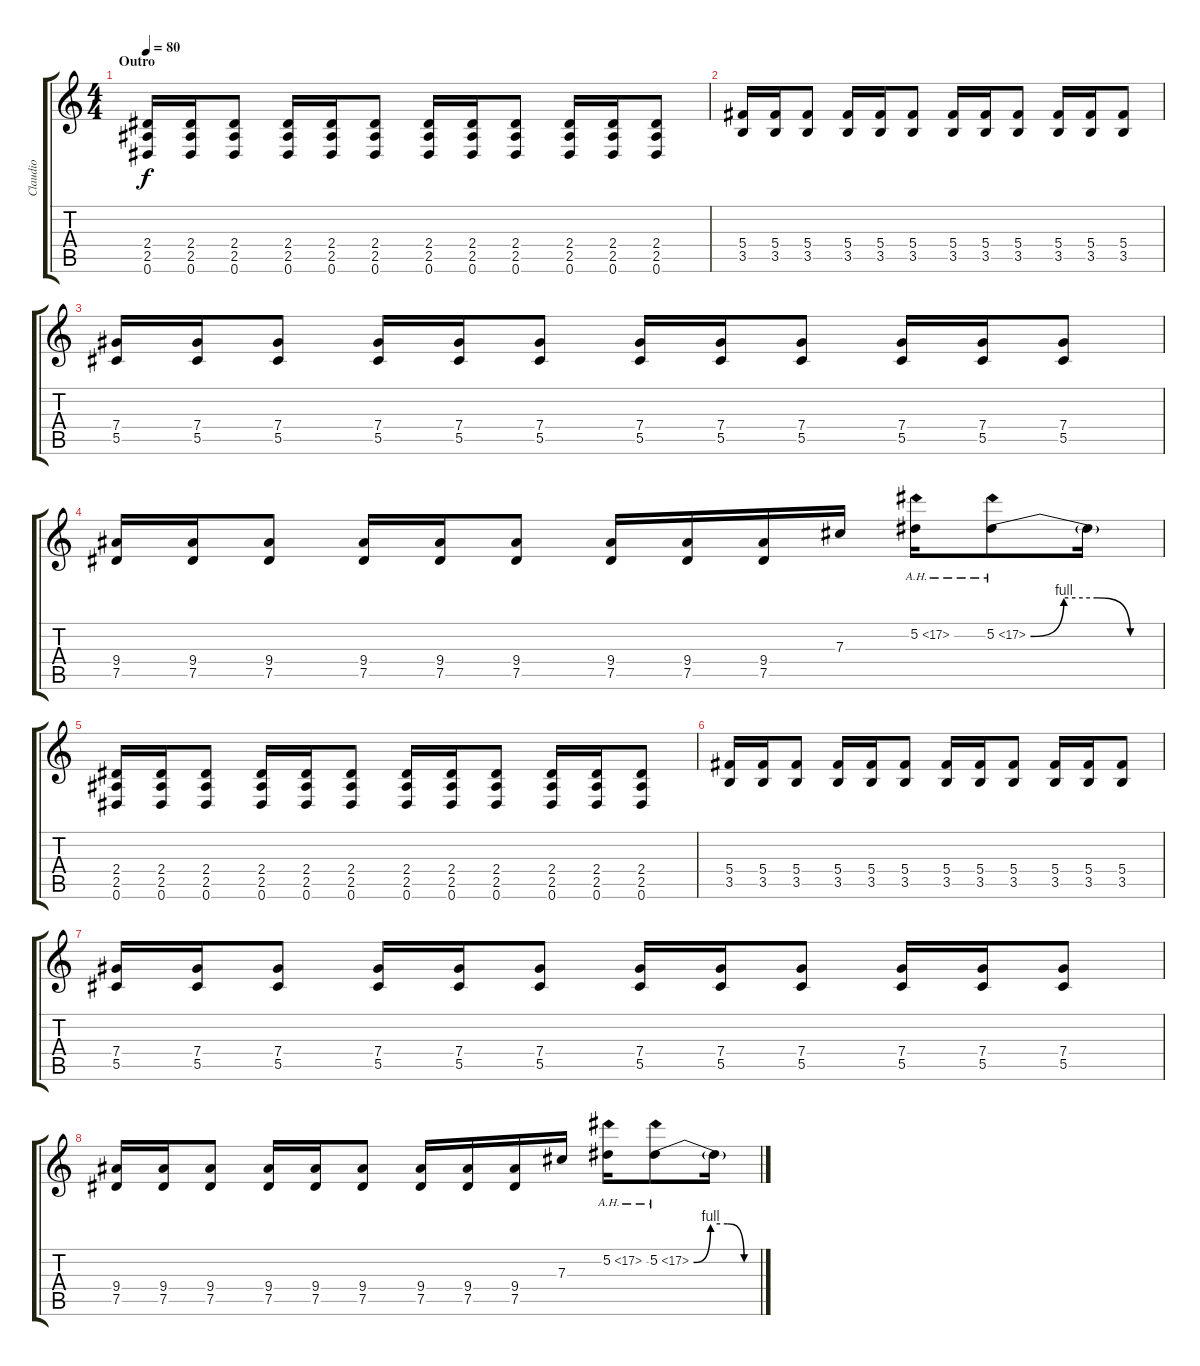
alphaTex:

\track ("Claudio" "Claudio") {instrument overdrivenguitar}
\staff {score tabs}
\tuning (Eb4 Bb3 Gb3 Db3 Ab2 Eb2) {hide}
\ts (4 4)
\section ("" "Outro")
\tempo 80
\clef g2
\ks c
(2.4 2.5 0.6).16{dy f volume 12} (2.4 2.5 0.6).16 (2.4 2.5 0.6).8 (2.4 2.5 0.6).16 (2.4 2.5 0.6).16 (2.4 2.5 0.6).8 (2.4 2.5 0.6).16 (2.4 2.5 0.6).16 (2.4 2.5 0.6).8 (2.4 2.5 0.6).16 (2.4 2.5 0.6).16 (2.4 2.5 0.6).8 |
(5.4 3.5).16 (5.4 3.5).16 (5.4 3.5).8 (5.4 3.5).16 (5.4 3.5).16 (5.4 3.5).8 (5.4 3.5).16 (5.4 3.5).16 (5.4 3.5).8 (5.4 3.5).16 (5.4 3.5).16 (5.4 3.5).8 |
(7.4 5.5).16 (7.4 5.5).16 (7.4 5.5).8 (7.4 5.5).16 (7.4 5.5).16 (7.4 5.5).8 (7.4 5.5).16 (7.4 5.5).16 (7.4 5.5).8 (7.4 5.5).16 (7.4 5.5).16 (7.4 5.5).8 |
(9.4 7.5).16 (9.4 7.5).16 (9.4 7.5).8 (9.4 7.5).16 (9.4 7.5).16 (9.4 7.5).8 (9.4 7.5).16 (9.4 7.5).16 (9.4 7.5).16 7.3.16 5.2{ah 12}.16 5.2{be (custom 0 0 15 4 30 4 45 0 60 0) ah 12}.8 5.2{t}.16 |
(2.4 2.5 0.6).16 (2.4 2.5 0.6).16 (2.4 2.5 0.6).8 (2.4 2.5 0.6).16 (2.4 2.5 0.6).16 (2.4 2.5 0.6).8 (2.4 2.5 0.6).16 (2.4 2.5 0.6).16 (2.4 2.5 0.6).8 (2.4 2.5 0.6).16 (2.4 2.5 0.6).16 (2.4 2.5 0.6).8 |
(5.4 3.5).16 (5.4 3.5).16 (5.4 3.5).8 (5.4 3.5).16 (5.4 3.5).16 (5.4 3.5).8 (5.4 3.5).16 (5.4 3.5).16 (5.4 3.5).8 (5.4 3.5).16 (5.4 3.5).16 (5.4 3.5).8 |
(7.4 5.5).16 (7.4 5.5).16 (7.4 5.5).8 (7.4 5.5).16 (7.4 5.5).16 (7.4 5.5).8 (7.4 5.5).16 (7.4 5.5).16 (7.4 5.5).8 (7.4 5.5).16 (7.4 5.5).16 (7.4 5.5).8 |
(9.4 7.5).16 (9.4 7.5).16 (9.4 7.5).8 (9.4 7.5).16 (9.4 7.5).16 (9.4 7.5).8 (9.4 7.5).16 (9.4 7.5).16 (9.4 7.5).16 7.3.16 5.2{ah 12}.16 5.2{be (custom 0 0 15 4 30 4 45 0 60 0) ah 12}.8 5.2{t}.16
